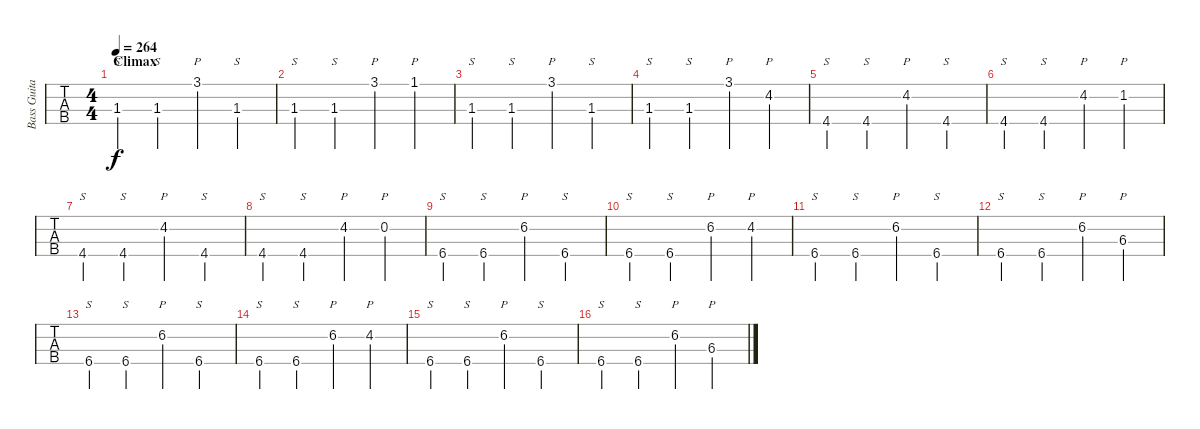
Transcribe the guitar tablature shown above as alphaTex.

\track ("Bass Guitar" "Bass Guita") {instrument electricbassfinger}
\staff {tabs}
\tuning (G2 D2 A1 D1) {hide}
\ts (4 4)
\section ("" "Climax")
\tempo 264
\clef f4
\ks c
1.3.4{s dy f} 1.3.4{s} 3.1.4{p} 1.3.4{s} |
1.3.4{s} 1.3.4{s} 3.1.4{p} 1.1.4{p} |
1.3.4{s} 1.3.4{s} 3.1.4{p} 1.3.4{s} |
1.3.4{s} 1.3.4{s} 3.1.4{p} 4.2.4{p} |
4.4.4{s} 4.4.4{s} 4.2.4{p} 4.4.4{s} |
4.4.4{s} 4.4.4{s} 4.2.4{p} 1.2.4{p} |
4.4.4{s} 4.4.4{s} 4.2.4{p} 4.4.4{s} |
4.4.4{s} 4.4.4{s} 4.2.4{p} 0.2.4{p} |
6.4.4{s} 6.4.4{s} 6.2.4{p} 6.4.4{s} |
6.4.4{s} 6.4.4{s} 6.2.4{p} 4.2.4{p} |
6.4.4{s} 6.4.4{s} 6.2.4{p} 6.4.4{s} |
6.4.4{s} 6.4.4{s} 6.2.4{p} 6.3.4{p} |
6.4.4{s} 6.4.4{s} 6.2.4{p} 6.4.4{s} |
6.4.4{s} 6.4.4{s} 6.2.4{p} 4.2.4{p} |
6.4.4{s} 6.4.4{s} 6.2.4{p} 6.4.4{s} |
6.4.4{s} 6.4.4{s} 6.2.4{p} 6.3.4{p}
